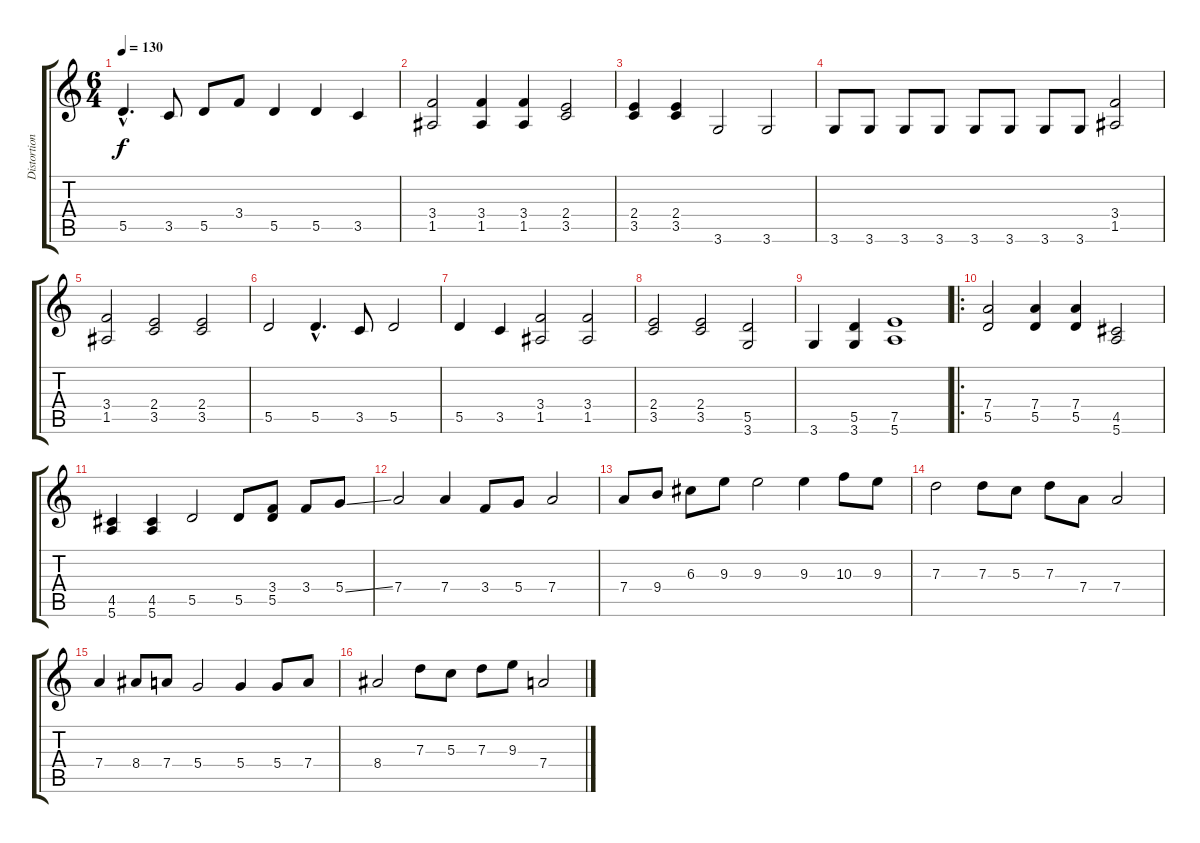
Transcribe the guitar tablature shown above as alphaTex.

\track ("Distortion Gtr1" "Distortion") {instrument distortionguitar}
\staff {score tabs}
\tuning (E4 B3 G3 D3 A2 E2) {hide}
\ts (6 4)
\tempo 130
\clef g2
\ks c
5.5{hac}.4{d dy f} 3.5.8 5.5.8 3.4.8 5.5.4 5.5.4 3.5.4 |
(3.4 1.5).2 (3.4 1.5).4 (3.4 1.5).4 (2.4 3.5).2 |
(2.4 3.5).4 (2.4 3.5).4 3.6.2 3.6.2 |
3.6.8 3.6.8 3.6.8 3.6.8 3.6.8 3.6.8 3.6.8 3.6.8 (3.4 1.5).2 |
(3.4 1.5).2 (2.4 3.5).2 (2.4 3.5).2 |
5.5.2 5.5{hac}.4{d} 3.5.8 5.5.2 |
5.5.4 3.5.4 (3.4 1.5).2 (3.4 1.5).2 |
(2.4 3.5).2 (2.4 3.5).2 (5.5 3.6).2 |
3.6.4 (5.5 3.6).4 (7.5 5.6).1 |
\ro
(7.4 5.5).2 (7.4 5.5).4 (7.4 5.5).4 (4.5 5.6).2 |
(4.5 5.6).4 (4.5 5.6).4 5.5.2 5.5.8 (3.4 5.5).8 3.4.8 5.4{ss}.8 |
7.4.2 7.4.4 3.4.8 5.4.8 7.4.2 |
7.4.8 9.4.8 6.3.8 9.3.8 9.3.2 9.3.4 10.3.8 9.3.8 |
7.3.2 7.3.8 5.3.8 7.3.8 7.4.8 7.4.2 |
7.4.4 8.4.8 7.4.8 5.4.2 5.4.4 5.4.8 7.4.8 |
8.4.2 7.3.8 5.3.8 7.3.8 9.3.8 7.4.2
